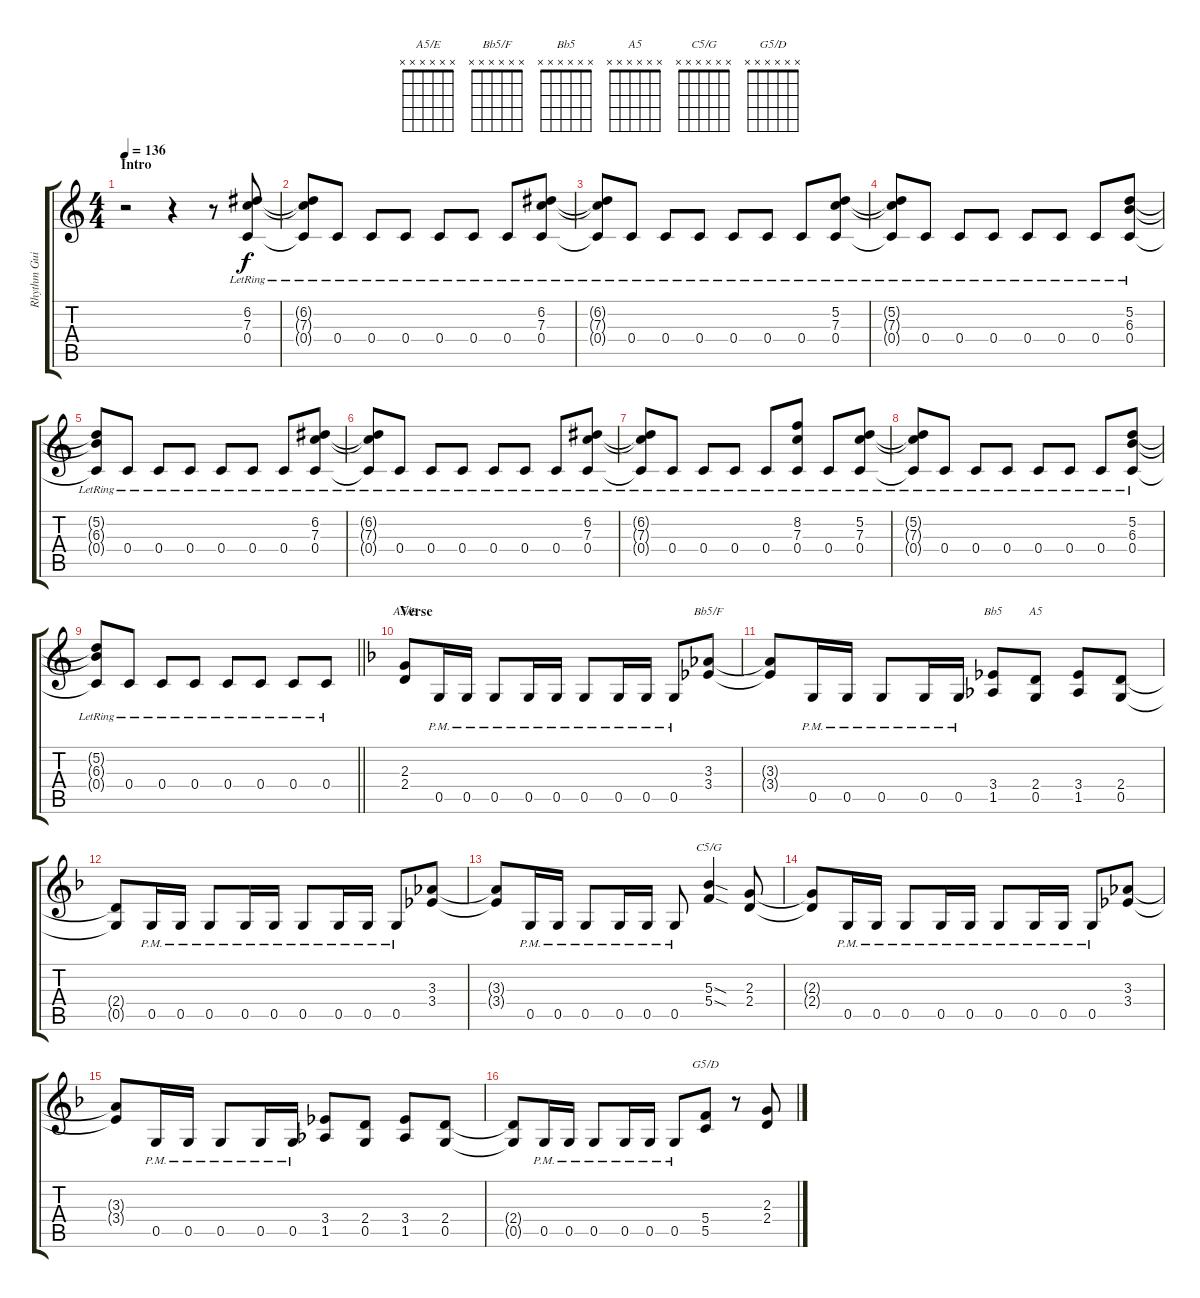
\track ("Rhythm Guitar 1" "Rhythm Gui") {instrument distortionguitar}
\staff {score tabs}
\tuning (D4 A3 F3 C3 G2 D2) {hide}
\chord ("A5/E" x x x x x x)
\chord ("Bb5/F" x x x x x x)
\chord ("Bb5" x x x x x x)
\chord ("A5" x x x x x x)
\chord ("C5/G" x x x x x x)
\chord ("G5/D" x x x x x x)
\ts (4 4)
\section ("" "Intro")
\tempo 136
\clef g2
\ks c
r.2{dy f instrument distortionguitar} r.4 r.8 (6.2{lr} 7.3{lr} 0.4{lr}).8 |
(6.2{lr t} 7.3{lr t} 0.4{lr t}).8 0.4{lr}.8 0.4{lr}.8 0.4{lr}.8 0.4{lr}.8 0.4{lr}.8 0.4{lr}.8 (6.2{lr} 7.3{lr} 0.4{lr}).8 |
(6.2{lr t} 7.3{lr t} 0.4{lr t}).8 0.4{lr}.8 0.4{lr}.8 0.4{lr}.8 0.4{lr}.8 0.4{lr}.8 0.4{lr}.8 (5.2{lr} 7.3{lr} 0.4{lr}).8 |
(5.2{lr t} 7.3{lr t} 0.4{lr t}).8 0.4{lr}.8 0.4{lr}.8 0.4{lr}.8 0.4{lr}.8 0.4{lr}.8 0.4{lr}.8 (5.2{lr} 6.3{lr} 0.4{lr}).8 |
(5.2{lr t} 6.3{lr t} 0.4{lr t}).8 0.4{lr}.8 0.4{lr}.8 0.4{lr}.8 0.4{lr}.8 0.4{lr}.8 0.4{lr}.8 (6.2{lr} 7.3{lr} 0.4{lr}).8 |
(6.2{lr t} 7.3{lr t} 0.4{lr t}).8 0.4{lr}.8 0.4{lr}.8 0.4{lr}.8 0.4{lr}.8 0.4{lr}.8 0.4{lr}.8 (6.2{lr} 7.3{lr} 0.4{lr}).8 |
(6.2{lr t} 7.3{lr t} 0.4{lr t}).8 0.4{lr}.8 0.4{lr}.8 0.4{lr}.8 0.4{lr}.8 (8.2{lr} 7.3{lr} 0.4{lr}).8 0.4{lr}.8 (5.2{lr} 7.3{lr} 0.4{lr}).8 |
(5.2{lr t} 7.3{lr t} 0.4{lr t}).8 0.4{lr}.8 0.4{lr}.8 0.4{lr}.8 0.4{lr}.8 0.4{lr}.8 0.4{lr}.8 (5.2{lr} 6.3{lr} 0.4{lr}).8 |
\barLineRight lightlight
(5.2{lr t} 6.3{lr t} 0.4{lr t}).8 0.4{lr}.8 0.4{lr}.8 0.4{lr}.8 0.4{lr}.8 0.4{lr}.8 0.4{lr}.8 0.4{lr}.8 |
\section ("" "Verse")
\ks dminor
(2.3 2.4).8{ch "A5/E"} 0.5{pm}.16 0.5{pm}.16 0.5{pm}.8 0.5{pm}.16 0.5{pm}.16 0.5{pm}.8 0.5{pm}.16 0.5{pm}.16 0.5{pm}.8 (3.3 3.4).8{ch "Bb5/F"} |
(3.3{t} 3.4{t}).8 0.5{pm}.16 0.5{pm}.16 0.5{pm}.8 0.5{pm}.16 0.5{pm}.16 (3.4 1.5).8{ch "Bb5"} (2.4 0.5).8{ch "A5"} (3.4 1.5).8 (2.4 0.5).8 |
(2.4{t} 0.5{t}).8 0.5{pm}.16 0.5{pm}.16 0.5{pm}.8 0.5{pm}.16 0.5{pm}.16 0.5{pm}.8 0.5{pm}.16 0.5{pm}.16 0.5{pm}.8 (3.3 3.4).8 |
(3.3{t} 3.4{t}).8 0.5{pm}.16 0.5{pm}.16 0.5{pm}.8 0.5{pm}.16 0.5{pm}.16 0.5{pm}.8 (5.3{sod} 5.4{sod}).4{ch "C5/G"} (2.3 2.4).8 |
(2.3{t} 2.4{t}).8 0.5{pm}.16 0.5{pm}.16 0.5{pm}.8 0.5{pm}.16 0.5{pm}.16 0.5{pm}.8 0.5{pm}.16 0.5{pm}.16 0.5{pm}.8 (3.3 3.4).8 |
(3.3{t} 3.4{t}).8 0.5{pm}.16 0.5{pm}.16 0.5{pm}.8 0.5{pm}.16 0.5{pm}.16 (3.4 1.5).8 (2.4 0.5).8 (3.4 1.5).8 (2.4 0.5).8 |
(2.4{t} 0.5{t}).8 0.5{pm}.16 0.5{pm}.16 0.5{pm}.8 0.5{pm}.16 0.5{pm}.16 0.5{pm}.8 (5.4 5.5).8{ch "G5/D"} r.8 (2.3 2.4).8
